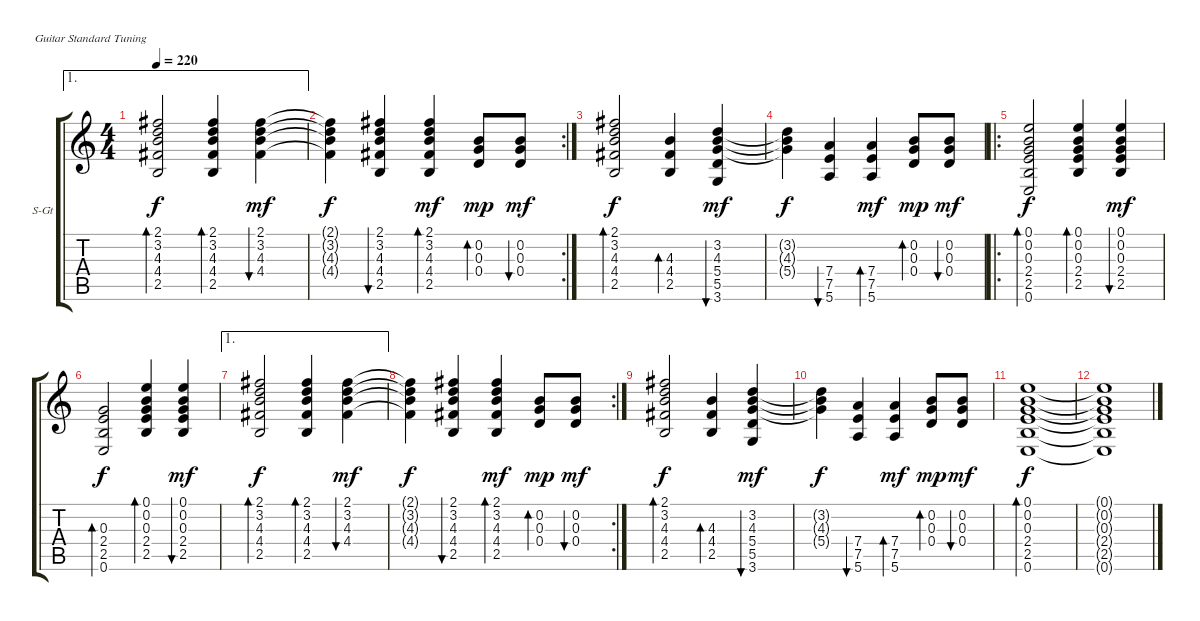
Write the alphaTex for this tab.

\bracketExtendMode groupsimilarinstruments
\firstSystemTrackNameOrientation horizontal
\otherSystemsTrackNameOrientation horizontal
\track ("Гитара 2" "S-Gt") {instrument acousticguitarsteel}
\staff {score tabs}
\tuning (E4 B3 G3 D3 A2 E2)
\ae 1
\ts (4 4)
\tempo 220
\clef g2
\ks c
(2.1 3.2 4.3 4.4 2.5).2{bd 60 dy f} (2.1 3.2 4.3 4.4 2.5).4{bd 30} (2.1 3.2 4.3 4.4).4{bu 30 dy mf} |
\rc 2
(2.1{t} 3.2{t} 4.3{t} 4.4{t}).4{dy f} (2.1 3.2 4.3 4.4 2.5).4{bu 30} (2.1 3.2 4.3 4.4 2.5).4{bd 60 dy mf} (0.2 0.3 0.4).8{bd 30 dy mp} (0.2 0.3 0.4).8{bu 30 dy mf} |
(2.1 3.2 4.3 4.4 2.5).2{bd 60 dy f} (4.3 4.4 2.5).4{bd 30} (3.2 4.3 5.4 5.5 3.6).4{bu 30 dy mf} |
(3.2{t} 4.3{t} 5.4{t}).4{dy f} (7.4 7.5 5.6).4{bu 30} (7.4 7.5 5.6).4{bd 60 dy mf} (0.2 0.3 0.4).8{bd 30 dy mp} (0.2 0.3 0.4).8{bu 30 dy mf} |
\ro
(0.1 0.2 0.3 2.4 2.5 0.6).2{bd 60 dy f} (0.1 0.2 0.3 2.4 2.5).4{bd 60} (0.1 0.2 0.3 2.4 2.5).4{bu 60 dy mf} |
(0.3 2.4 2.5 0.6).2{bd 60 dy f} (0.1 0.2 0.3 2.4 2.5).4{bd 60} (0.1 0.2 0.3 2.4 2.5).4{bu 60 dy mf} |
\ae 1
(2.1 3.2 4.3 4.4 2.5).2{bd 60 dy f} (2.1 3.2 4.3 4.4 2.5).4{bd 30} (2.1 3.2 4.3 4.4).4{bu 30 dy mf} |
\rc 2
(2.1{t} 3.2{t} 4.3{t} 4.4{t}).4{dy f} (2.1 3.2 4.3 4.4 2.5).4{bu 30} (2.1 3.2 4.3 4.4 2.5).4{bd 60 dy mf} (0.2 0.3 0.4).8{bd 30 dy mp} (0.2 0.3 0.4).8{bu 30 dy mf} |
(2.1 3.2 4.3 4.4 2.5).2{bd 60 dy f} (4.3 4.4 2.5).4{bd 30} (3.2 4.3 5.4 5.5 3.6).4{bu 30 dy mf} |
(3.2{t} 4.3{t} 5.4{t}).4{dy f} (7.4 7.5 5.6).4{bu 30} (7.4 7.5 5.6).4{bd 60 dy mf} (0.2 0.3 0.4).8{bd 30 dy mp} (0.2 0.3 0.4).8{bu 30 dy mf} |
(0.1 0.2 0.3 2.4 2.5 0.6).1{bd 120 dy f} |
(0.1{t} 0.2{t} 0.3{t} 2.4{t} 2.5{t} 0.6{t}).1
